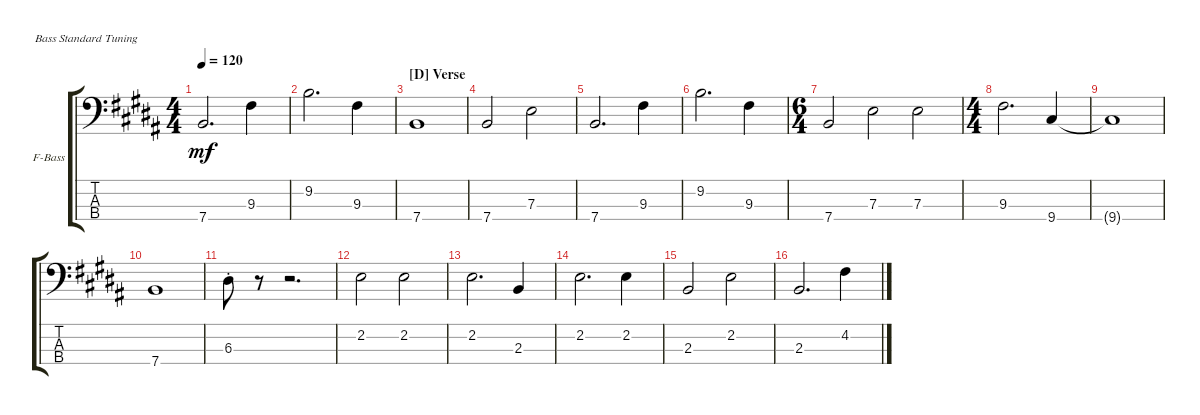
\defaultSystemsLayout 4
\bracketExtendMode groupsimilarinstruments
\firstSystemTrackNameOrientation horizontal
\otherSystemsTrackNameOrientation horizontal
\track ("Fretless Bass" "F-Bass") {instrument fretlessbass}
\staff {score tabs}
\tuning (G2 D2 A1 E1)
\ts (4 4)
\tempo 120
\clef f4
\scale
0.333333
\ks b
7.4.2{d dy mf} 9.3.4 |
\scale
0.333333 9.2.2{d} 9.3.4 |
\section ("D" "Verse")
\scale
0.333333 7.4.1 |
\scale
0.333333 7.4.2 7.3.2 |
\scale
0.333333 7.4.2{d} 9.3.4 |
\scale
0.333333 9.2.2{d} 9.3.4 |
\ts (6 4)
\scale
0.415663 7.4.2 7.3.2 7.3.2 |
\ts (4 4)
\scale
0.415663 9.3.2{d} 9.4.4 |
\scale
0.168675 9.4{t}.1 |
\scale
0.333333 7.4.1 |
\scale
0.333333 6.3{st}.8 r.8 r.2{d} |
\scale
0.333333 2.2.2 2.2.2 |
\scale
0.333333 2.2.2{d} 2.3.4 |
\scale
0.333333 2.2.2{d} 2.2.4 |
\scale
0.333333 2.3.2 2.2.2 |
\scale
0.333333 2.3.2{d} 4.2.4
